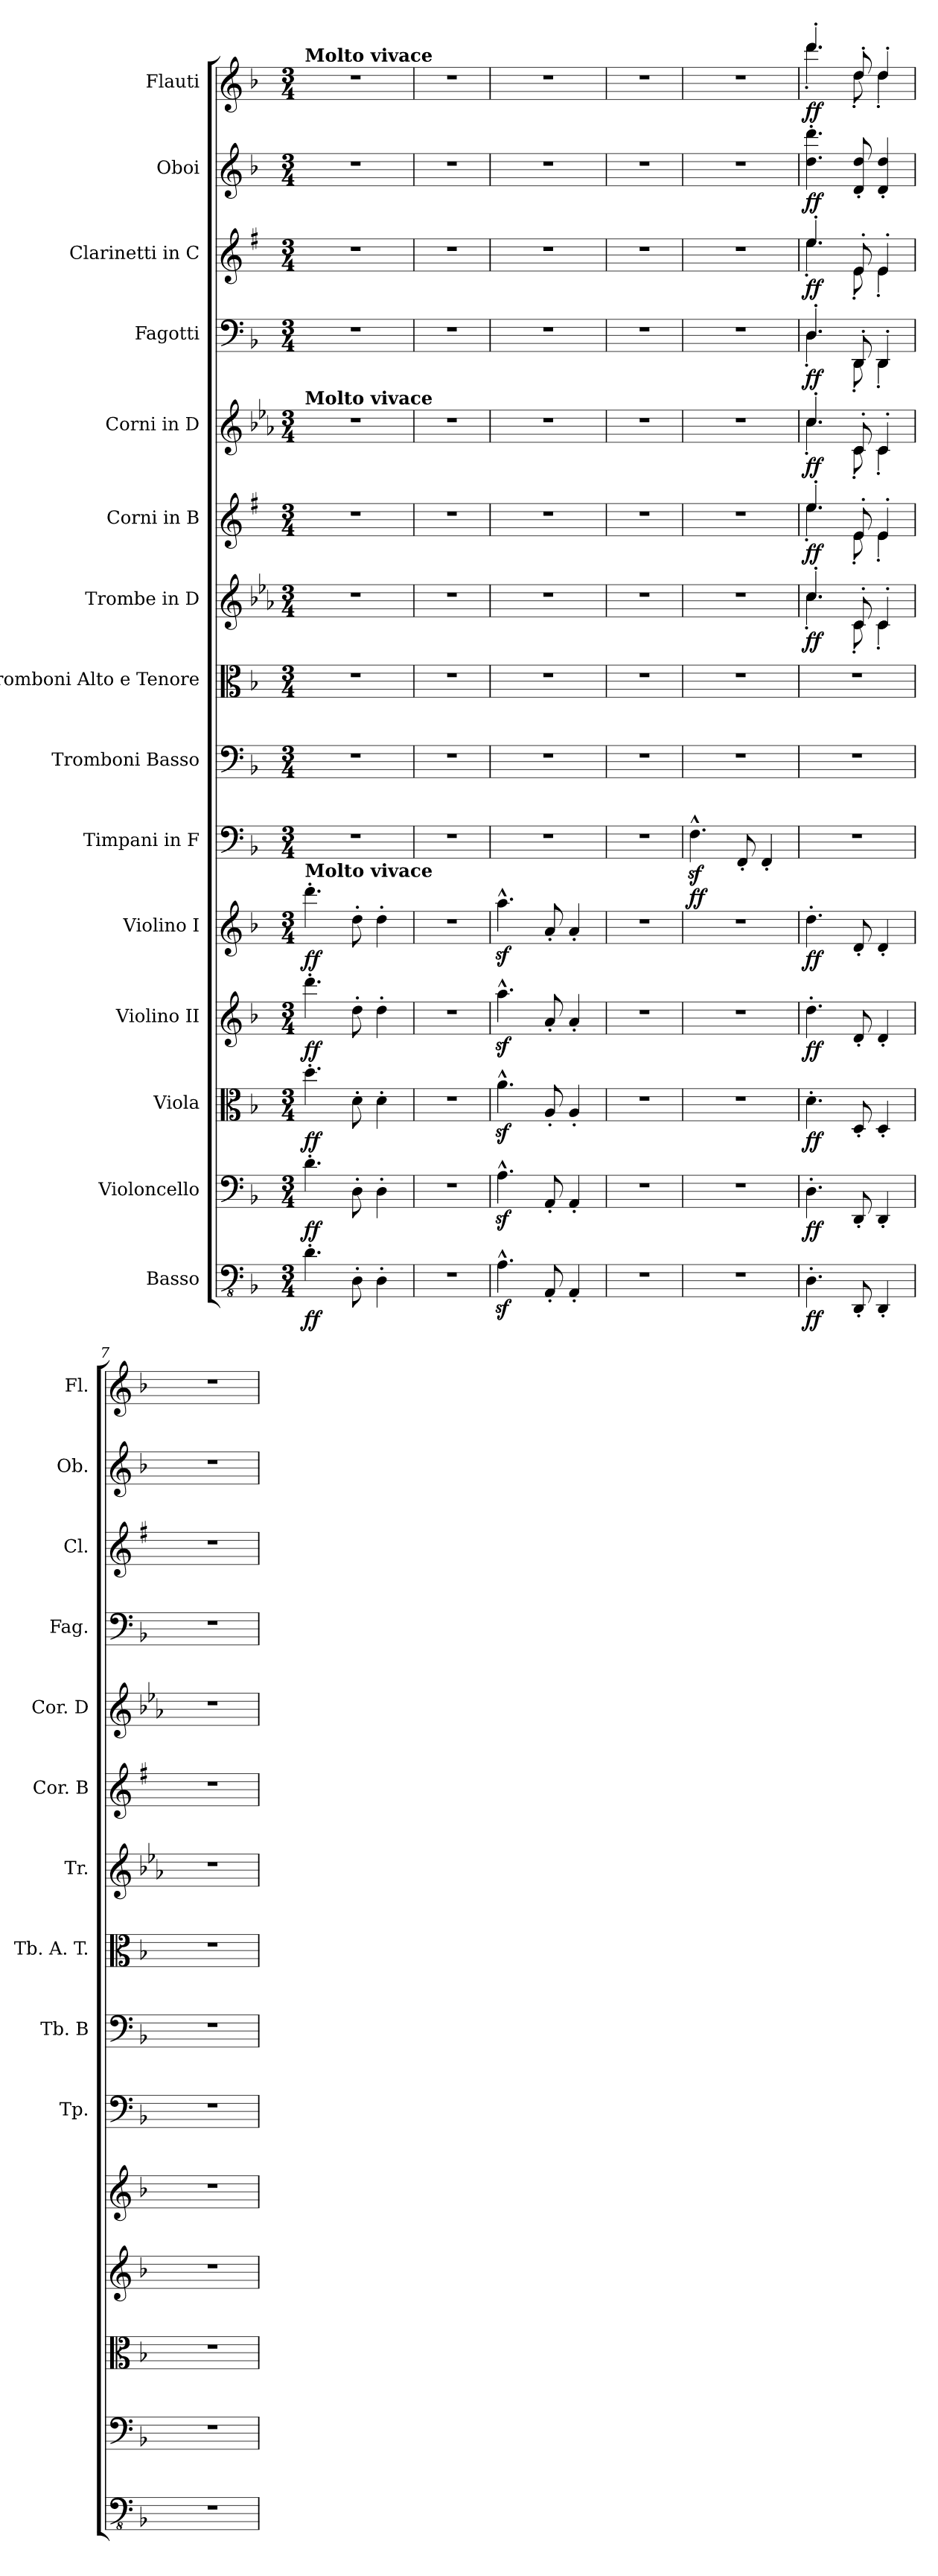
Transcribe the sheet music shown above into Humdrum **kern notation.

**kern	**dynam	**kern	**dynam	**kern	**dynam	**kern	**dynam	**kern	**dynam	**kern	**dynam	**kern	**kern	**kern	**dynam	**kern	**dynam	**kern	**dynam	**kern	**dynam	**kern	**dynam	**kern	**dynam	**kern	**dynam
*part15	*part15	*part14	*part14	*part13	*part13	*part12	*part12	*part11	*part11	*part10	*part10	*part9	*part8	*part7	*part7	*part6	*part6	*part5	*part5	*part4	*part4	*part3	*part3	*part2	*part2	*part1	*part1
*staff15	*staff15	*staff14	*staff14	*staff13	*staff13	*staff12	*staff12	*staff11	*staff11	*staff10	*staff10	*staff9	*staff8	*staff7	*staff7	*staff6	*staff6	*staff5	*staff5	*staff4	*staff4	*staff3	*staff3	*staff2	*staff2	*staff1	*staff1
*I"Basso	*	*I"Violoncello	*	*I"Viola	*	*I"Violino II	*	*I"Violino I	*	*I"Timpani in F	*	*I"Tromboni Basso	*I"Tromboni Alto e Tenore	*I"Trombe in D	*	*I"Corni in B	*	*I"Corni in D	*	*I"Fagotti	*	*I"Clarinetti in C	*	*I"Oboi	*	*I"Flauti	*
*	*	*	*	*	*	*	*	*	*	*I'Tp.	*	*I'Tb. B	*I'Tb. A. T.	*I'Tr.	*	*I'Cor. B	*	*I'Cor. D	*	*I'Fag.	*	*I'Cl.	*	*I'Ob.	*	*I'Fl.	*
*clefFv4	*	*clefF4	*	*clefC3	*	*clefG2	*	*clefG2	*	*clefF4	*	*clefF4	*clefC3	*clefG2	*	*clefG2	*	*clefG2	*	*clefF4	*	*clefG2	*	*clefG2	*	*clefG2	*
*	*	*	*	*	*	*	*	*	*	*	*	*	*	*ITrd-1c-2	*	*ITrd1c2	*	*ITrd6c10	*	*	*	*ITrd1c2	*	*	*	*	*
*k[b-]	*	*k[b-]	*	*k[b-]	*	*k[b-]	*	*k[b-]	*	*k[b-]	*	*k[b-]	*k[b-]	*k[b-]	*	*k[b-]	*	*k[b-]	*	*k[b-]	*	*k[b-]	*	*k[b-]	*	*k[b-]	*
*M3/4	*	*M3/4	*	*M3/4	*	*M3/4	*	*M3/4	*	*M3/4	*	*M3/4	*M3/4	*M3/4	*	*M3/4	*	*M3/4	*	*M3/4	*	*M3/4	*	*M3/4	*	*M3/4	*
*MM348	*	*MM348	*	*MM348	*	*MM348	*	*MM348	*	*MM348	*	*MM348	*MM348	*MM348	*	*MM348	*	*MM348	*	*MM348	*	*MM348	*	*MM348	*	*MM348	*
=1	=1	=1	=1	=1	=1	=1	=1	=1	=1	=1	=1	=1	=1	=1	=1	=1	=1	=1	=1	=1	=1	=1	=1	=1	=1	=1	=1
!	!	!	!	!	!	!	!	!	!	!	!	!	!	!	!	!	!	!	!	!	!	!	!	!	!	!LO:TX:a:B:t=Molto vivace	!
!	!	!	!	!	!	!	!	!	!	!	!	!	!	!	!	!	!	!LO:TX:a:B:t=Molto vivace	!	!	!	!	!	!	!	!	!
!	!	!	!	!	!	!	!	!LO:TX:a:B:t=Molto vivace	!	!	!	!	!	!	!	!	!	!	!	!	!	!	!	!	!	!	!
!	!LO:DY:b	!	!LO:DY:b	!	!LO:DY:b	!	!LO:DY:b	!	!LO:DY:b	!	!	!	!	!	!	!	!	!	!	!	!	!	!	!	!	!	!
4.D'\	ff	4.d'\	ff	4.dd'\	ff	4.ddd'\	ff	4.ddd'\	ff	2.r	.	2.r	2.r	2.r	.	2.r	.	2.r	.	2.r	.	2.r	.	2.r	.	2.r	.
8DD'\	.	8D'\	.	8d'\	.	8dd'\	.	8dd'\	.	.	.	.	.	.	.	.	.	.	.	.	.	.	.	.	.	.	.
4DD'\	.	4D'\	.	4d'\	.	4dd'\	.	4dd'\	.	.	.	.	.	.	.	.	.	.	.	.	.	.	.	.	.	.	.
=2	=2	=2	=2	=2	=2	=2	=2	=2	=2	=2	=2	=2	=2	=2	=2	=2	=2	=2	=2	=2	=2	=2	=2	=2	=2	=2	=2
2.r	.	2.r	.	2.r	.	2.r	.	2.r	.	2.r	.	2.r	2.r	2.r	.	2.r	.	2.r	.	2.r	.	2.r	.	2.r	.	2.r	.
=3	=3	=3	=3	=3	=3	=3	=3	=3	=3	=3	=3	=3	=3	=3	=3	=3	=3	=3	=3	=3	=3	=3	=3	=3	=3	=3	=3
4.AAz<^^\	.	4.Az<^^\	.	4.az<^^\	.	4.aaz<^^\	.	4.aaz<^^\	.	2.r	.	2.r	2.r	2.r	.	2.r	.	2.r	.	2.r	.	2.r	.	2.r	.	2.r	.
8AAA'/	.	8AA'/	.	8A'/	.	8a'/	.	8a'/	.	.	.	.	.	.	.	.	.	.	.	.	.	.	.	.	.	.	.
4AAA'/	.	4AA'/	.	4A'/	.	4a'/	.	4a'/	.	.	.	.	.	.	.	.	.	.	.	.	.	.	.	.	.	.	.
=4	=4	=4	=4	=4	=4	=4	=4	=4	=4	=4	=4	=4	=4	=4	=4	=4	=4	=4	=4	=4	=4	=4	=4	=4	=4	=4	=4
2.r	.	2.r	.	2.r	.	2.r	.	2.r	.	2.r	.	2.r	2.r	2.r	.	2.r	.	2.r	.	2.r	.	2.r	.	2.r	.	2.r	.
=5	=5	=5	=5	=5	=5	=5	=5	=5	=5	=5	=5	=5	=5	=5	=5	=5	=5	=5	=5	=5	=5	=5	=5	=5	=5	=5	=5
!	!	!	!	!	!	!	!	!	!	!	!LO:DY:b	!	!	!	!	!	!	!	!	!	!	!	!	!	!	!	!
2.r	.	2.r	.	2.r	.	2.r	.	2.r	.	4.Fz<^^\	ff	2.r	2.r	2.r	.	2.r	.	2.r	.	2.r	.	2.r	.	2.r	.	2.r	.
.	.	.	.	.	.	.	.	.	.	8FF'/	.	.	.	.	.	.	.	.	.	.	.	.	.	.	.	.	.
.	.	.	.	.	.	.	.	.	.	4FF'/	.	.	.	.	.	.	.	.	.	.	.	.	.	.	.	.	.
=6	=6	=6	=6	=6	=6	=6	=6	=6	=6	=6	=6	=6	=6	=6	=6	=6	=6	=6	=6	=6	=6	=6	=6	=6	=6	=6	=6
*	*	*	*	*	*	*	*	*	*	*	*	*	*	*^	*	*^	*	*^	*	*^	*	*^	*	*	*	*^	*
!	!LO:DY:b	!	!LO:DY:b	!	!LO:DY:b	!	!LO:DY:b	!	!LO:DY:b	!	!	!	!	!	!	!LO:DY:b	!	!	!LO:DY:b	!	!	!LO:DY:b	!	!	!LO:DY:b	!	!	!LO:DY:b	!	!LO:DY:b	!	!	!LO:DY:b
4.DD'\	ff	4.D'\	ff	4.d'\	ff	4.dd'\	ff	4.dd'\	ff	2.r	.	2.r	2.r	4.dd'/	4.dd'\	ff	4.dd'/	4.dd'\	ff	4.d'/	4.d'\	ff	4.D'/	4.D'\	ff	4.dd'/	4.dd'\	ff	4.dd\' 4.ddd\'	ff	4.ddd'/	4.ddd'\	ff
8DDD'/	.	8DD'/	.	8D'/	.	8d'/	.	8d'/	.	.	.	.	.	8d'/	8d'\	.	8d'/	8d'\	.	8D'/	8D'\	.	8DD'/	8DD'\	.	8d'/	8d'\	.	8d/' 8dd/'	.	8dd'/	8dd'\	.
4DDD'/	.	4DD'/	.	4D'/	.	4d'/	.	4d'/	.	.	.	.	.	4d'/	4d'\	.	4d'/	4d'\	.	4D'/	4D'\	.	4DD'/	4DD'\	.	4d'/	4d'\	.	4d/' 4dd/'	.	4dd'/	4dd'\	.
*	*	*	*	*	*	*	*	*	*	*	*	*	*	*v	*v	*	*	*	*	*v	*v	*	*v	*v	*	*v	*v	*	*	*	*v	*v	*
*	*	*	*	*	*	*	*	*	*	*	*	*	*	*	*	*v	*v	*	*	*	*	*	*	*	*	*	*	*
=7	=7	=7	=7	=7	=7	=7	=7	=7	=7	=7	=7	=7	=7	=7	=7	=7	=7	=7	=7	=7	=7	=7	=7	=7	=7	=7	=7
2.r	.	2.r	.	2.r	.	2.r	.	2.r	.	2.r	.	2.r	2.r	2.r	.	2.r	.	2.r	.	2.r	.	2.r	.	2.r	.	2.r	.
=	=	=	=	=	=	=	=	=	=	=	=	=	=	=	=	=	=	=	=	=	=	=	=	=	=	=	=
*-	*-	*-	*-	*-	*-	*-	*-	*-	*-	*-	*-	*-	*-	*-	*-	*-	*-	*-	*-	*-	*-	*-	*-	*-	*-	*-	*-
